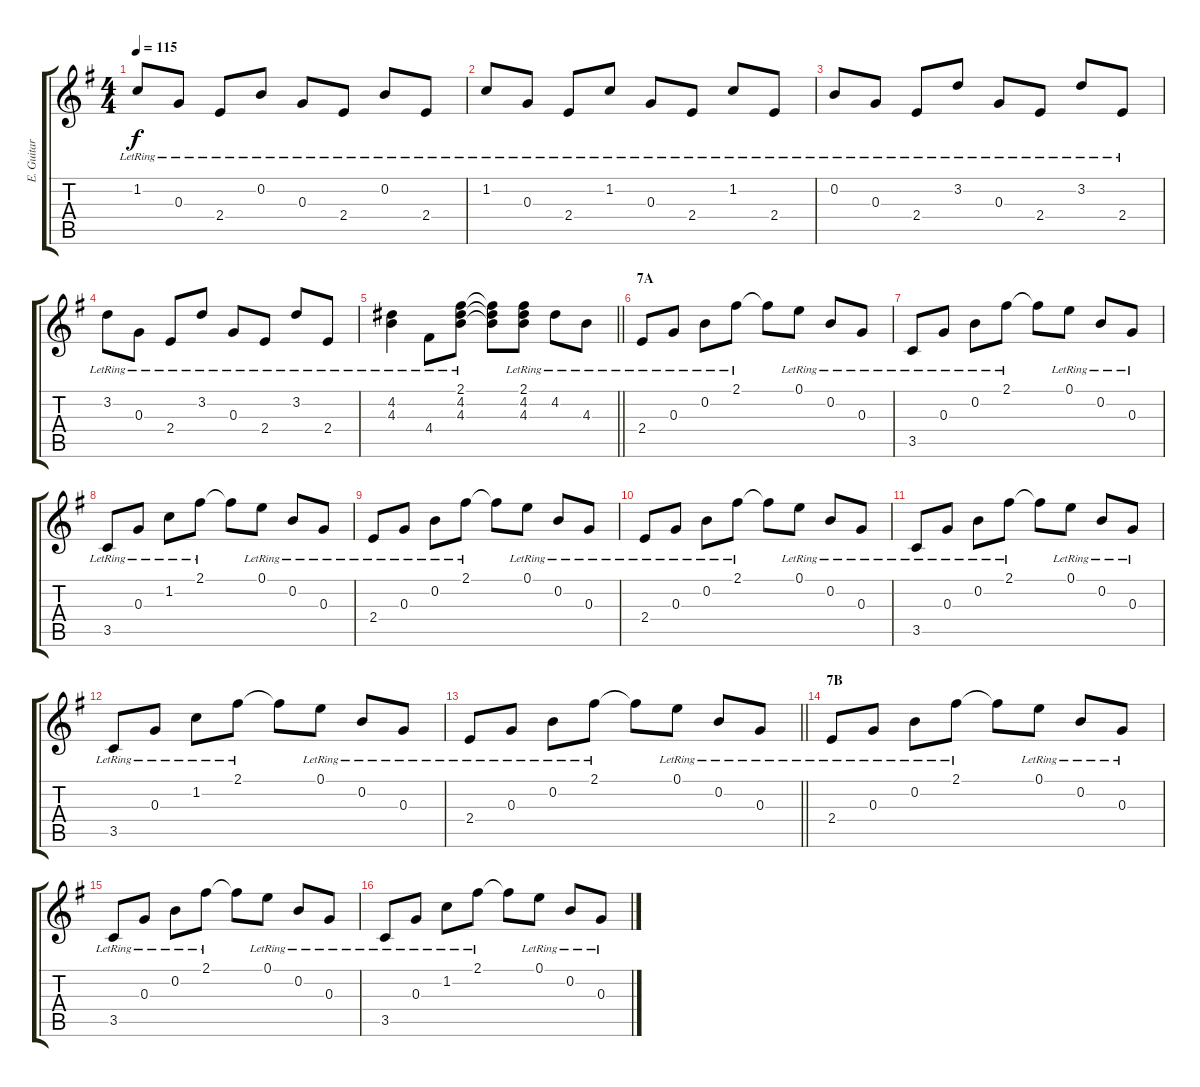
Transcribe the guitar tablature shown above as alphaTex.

\track ("E. Guitar II" "E. Guitar ") {instrument electricguitarclean}
\staff {score tabs}
\tuning (E4 B3 G3 D3 A2 E2) {hide}
\ts (4 4)
\tempo 115
\clef g2
\ks g
1.2{lr}.8{dy f} 0.3{lr}.8 2.4{lr}.8 0.2{lr}.8 0.3{lr}.8 2.4{lr}.8 0.2{lr}.8 2.4{lr}.8 |
1.2{lr}.8 0.3{lr}.8 2.4{lr}.8 1.2{lr}.8 0.3{lr}.8 2.4{lr}.8 1.2{lr}.8 2.4{lr}.8 |
0.2{lr}.8 0.3{lr}.8 2.4{lr}.8 3.2{lr}.8 0.3{lr}.8 2.4{lr}.8 3.2{lr}.8 2.4{lr}.8 |
3.2{lr}.8 0.3{lr}.8 2.4{lr}.8 3.2{lr}.8 0.3{lr}.8 2.4{lr}.8 3.2{lr}.8 2.4{lr}.8 |
\barLineRight lightlight
(4.2{lr} 4.3{lr}).4 4.4{lr}.8 (2.1{lr} 4.2{lr} 4.3{lr}).8 (2.1{t} 4.2{t} 4.3{t}).8 (2.1{lr} 4.2{lr} 4.3{lr}).8 4.2{lr}.8 4.3{lr}.8 |
\section ("" "7A")
2.4{lr}.8 0.3{lr}.8 0.2{lr}.8 2.1{lr}.8 2.1{t}.8 0.1{lr}.8 0.2{lr}.8 0.3{lr}.8 |
3.5{lr}.8 0.3{lr}.8 0.2{lr}.8 2.1{lr}.8 2.1{t}.8 0.1{lr}.8 0.2{lr}.8 0.3{lr}.8 |
3.5{lr}.8 0.3{lr}.8 1.2{lr}.8 2.1{lr}.8 2.1{t}.8 0.1{lr}.8 0.2{lr}.8 0.3{lr}.8 |
2.4{lr}.8 0.3{lr}.8 0.2{lr}.8 2.1{lr}.8 2.1{t}.8 0.1{lr}.8 0.2{lr}.8 0.3{lr}.8 |
2.4{lr}.8 0.3{lr}.8 0.2{lr}.8 2.1{lr}.8 2.1{t}.8 0.1{lr}.8 0.2{lr}.8 0.3{lr}.8 |
3.5{lr}.8 0.3{lr}.8 0.2{lr}.8 2.1{lr}.8 2.1{t}.8 0.1{lr}.8 0.2{lr}.8 0.3{lr}.8 |
3.5{lr}.8 0.3{lr}.8 1.2{lr}.8 2.1{lr}.8 2.1{t}.8 0.1{lr}.8 0.2{lr}.8 0.3{lr}.8 |
\barLineRight lightlight
2.4{lr}.8 0.3{lr}.8 0.2{lr}.8 2.1{lr}.8 2.1{t}.8 0.1{lr}.8 0.2{lr}.8 0.3{lr}.8 |
\section ("" "7B")
2.4{lr}.8 0.3{lr}.8 0.2{lr}.8 2.1{lr}.8 2.1{t}.8 0.1{lr}.8 0.2{lr}.8 0.3{lr}.8 |
3.5{lr}.8 0.3{lr}.8 0.2{lr}.8 2.1{lr}.8 2.1{t}.8 0.1{lr}.8 0.2{lr}.8 0.3{lr}.8 |
3.5{lr}.8 0.3{lr}.8 1.2{lr}.8 2.1{lr}.8 2.1{t}.8 0.1{lr}.8 0.2{lr}.8 0.3{lr}.8
